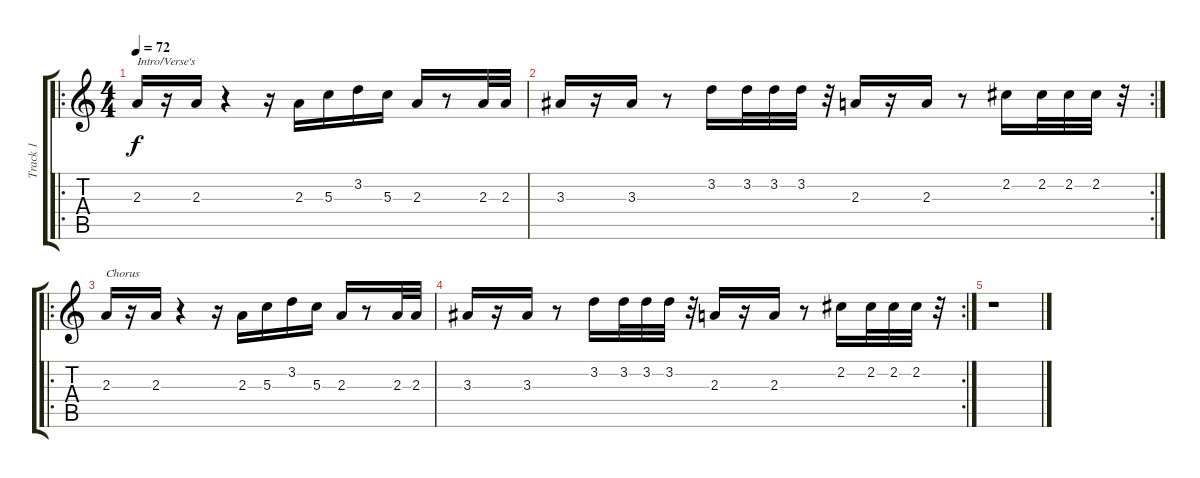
\track ("Track 1" "Track 1") {instrument acousticguitarsteel}
\staff {score tabs}
\tuning (E4 B3 G3 D3 A2 E2) {hide}
\ro
\ts (4 4)
\tempo 72
\clef g2
\ks c
2.3.16{txt "Intro/Verse's" dy f instrument acousticguitarsteel} r.16 2.3.16 r.4 r.16 2.3.16 5.3.16 3.2.16 5.3.16 2.3.16 r.8 2.3.32 2.3.32 |
\rc 2
3.3.16 r.16 3.3.16 r.8 3.2.16 3.2.32 3.2.32 3.2.32 r.32 2.3.16 r.16 2.3.16 r.8 2.2.16 2.2.32 2.2.32 2.2.32 r.32 |
\ro
2.3.16{txt "Chorus"} r.16 2.3.16 r.4 r.16 2.3.16 5.3.16 3.2.16 5.3.16 2.3.16 r.8 2.3.32 2.3.32 |
\rc 2
3.3.16 r.16 3.3.16 r.8 3.2.16 3.2.32 3.2.32 3.2.32 r.32 2.3.16 r.16 2.3.16 r.8 2.2.16 2.2.32 2.2.32 2.2.32 r.32 |
r.1
